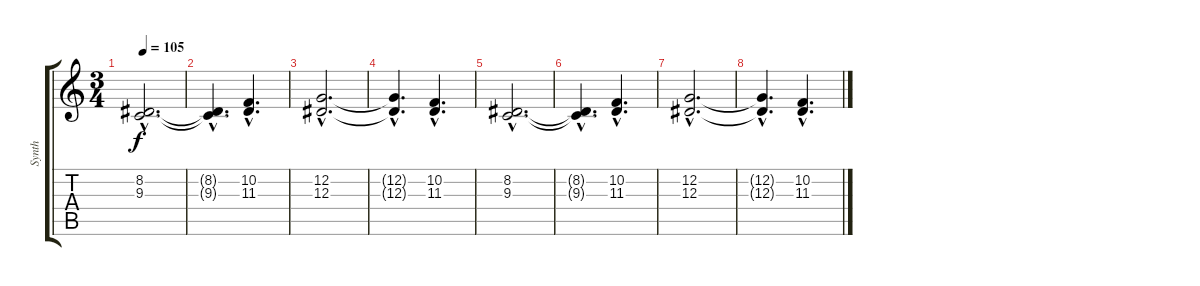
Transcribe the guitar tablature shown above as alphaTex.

\track ("Synth" "Synth") {instrument choiraahs}
\staff {score tabs}
\tuning (C4 G3 Eb3 Bb2 F2 C2) {hide}
\ts (3 4)
\tempo 105
\clef g2
\ks c
(8.2{hac} 9.3{hac}).2{d dy f} |
(8.2{hac t} 9.3{hac t}).4{d} (10.2{hac} 11.3{hac}).4{d} |
(12.2{hac} 12.3{hac}).2{d} |
(12.2{hac t} 12.3{hac t}).4{d} (10.2{hac} 11.3{hac}).4{d} |
(8.2{hac} 9.3{hac}).2{d} |
(8.2{hac t} 9.3{hac t}).4{d} (10.2{hac} 11.3{hac}).4{d} |
(12.2{hac} 12.3{hac}).2{d} |
(12.2{hac t} 12.3{hac t}).4{d} (10.2{hac} 11.3{hac}).4{d}
